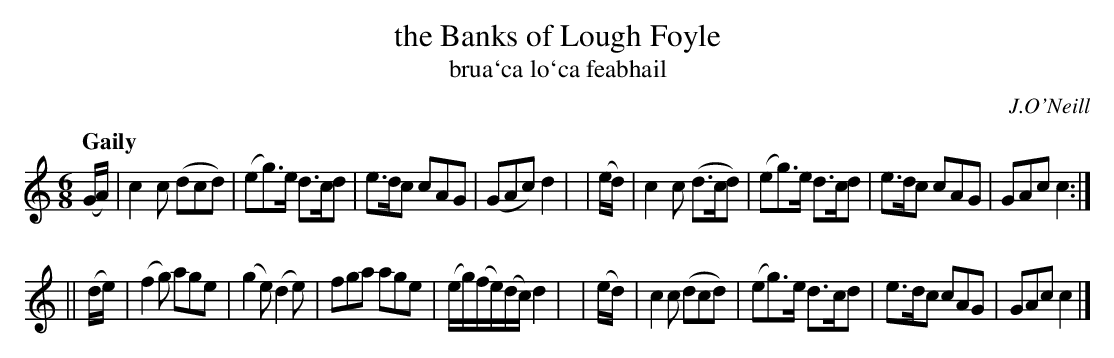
X:1
T: the Banks of Lough Foyle
T: brua\`ca lo\`ca feabhail
O: J.O'Neill
Q: "Gaily"
M: 6/8
L: 1/8
K:C
   (G/A/) | c2c (dcd)  | (eg)>e d>cd | e>dc cAG | (GAc) d2 |\
|  (e/d/) | c2c (d>cd) | (eg)>e d>cd | e>dc cAG |  GAc  c2 :|
|| (d/e/) | (f2g) age  | (g2e) (d2e) | fga  age | (e/g/)(f/e/)(d/c/)  d2 |\
|  (e/d/) | c2c (dcd)  | (eg)>e d>cd | e>dc cAG |  GAc  c2 |]
